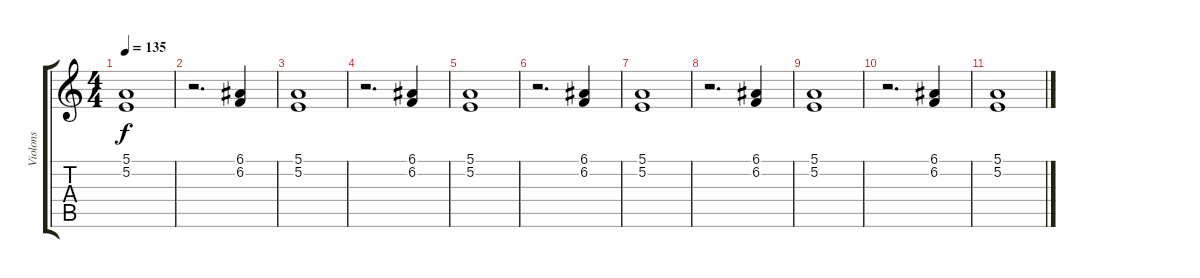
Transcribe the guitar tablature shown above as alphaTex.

\track ("Violons" "Violons") {instrument violin}
\staff {score tabs}
\tuning (E4 B3 G3 D3 A2 E2) {hide}
\ts (4 4)
\tempo 135
\clef g2
\ks c
(5.1 5.2).1{dy f} |
r.2{d} (6.1 6.2).4 |
(5.1 5.2).1 |
r.2{d} (6.1 6.2).4 |
(5.1 5.2).1 |
r.2{d} (6.1 6.2).4 |
(5.1 5.2).1 |
r.2{d} (6.1 6.2).4 |
(5.1 5.2).1 |
r.2{d} (6.1 6.2).4 |
(5.1 5.2).1
